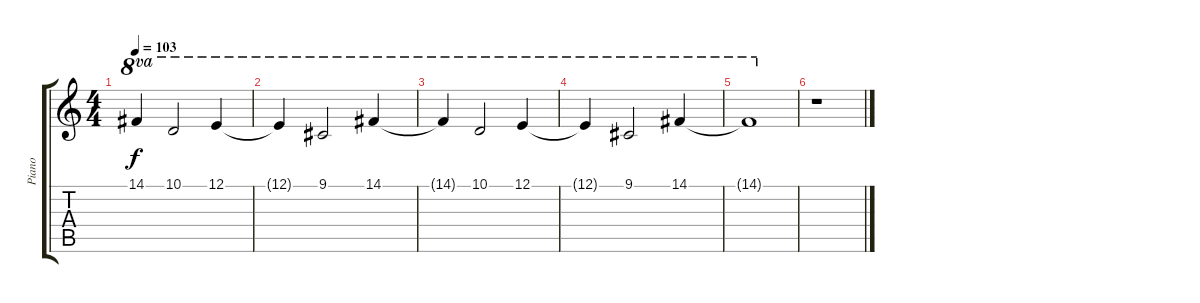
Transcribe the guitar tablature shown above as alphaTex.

\track ("Piano" "Piano") {instrument acousticgrandpiano}
\staff {score tabs}
\tuning (E4 B3 G3 D3 A2 E2) {hide}
\ts (4 4)
\tempo 103
\clef g2
\ks c
14.1{t}.4{ot 8va dy f} 10.1.2{ot 8va} 12.1.4{ot 8va} |
12.1{t}.4{ot 8va} 9.1.2{ot 8va} 14.1.4{ot 8va} |
14.1{t}.4{ot 8va} 10.1.2{ot 8va} 12.1.4{ot 8va} |
12.1{t}.4{ot 8va} 9.1.2{ot 8va} 14.1.4{ot 8va} |
14.1{t}.1{ot 8va} |
r.1
